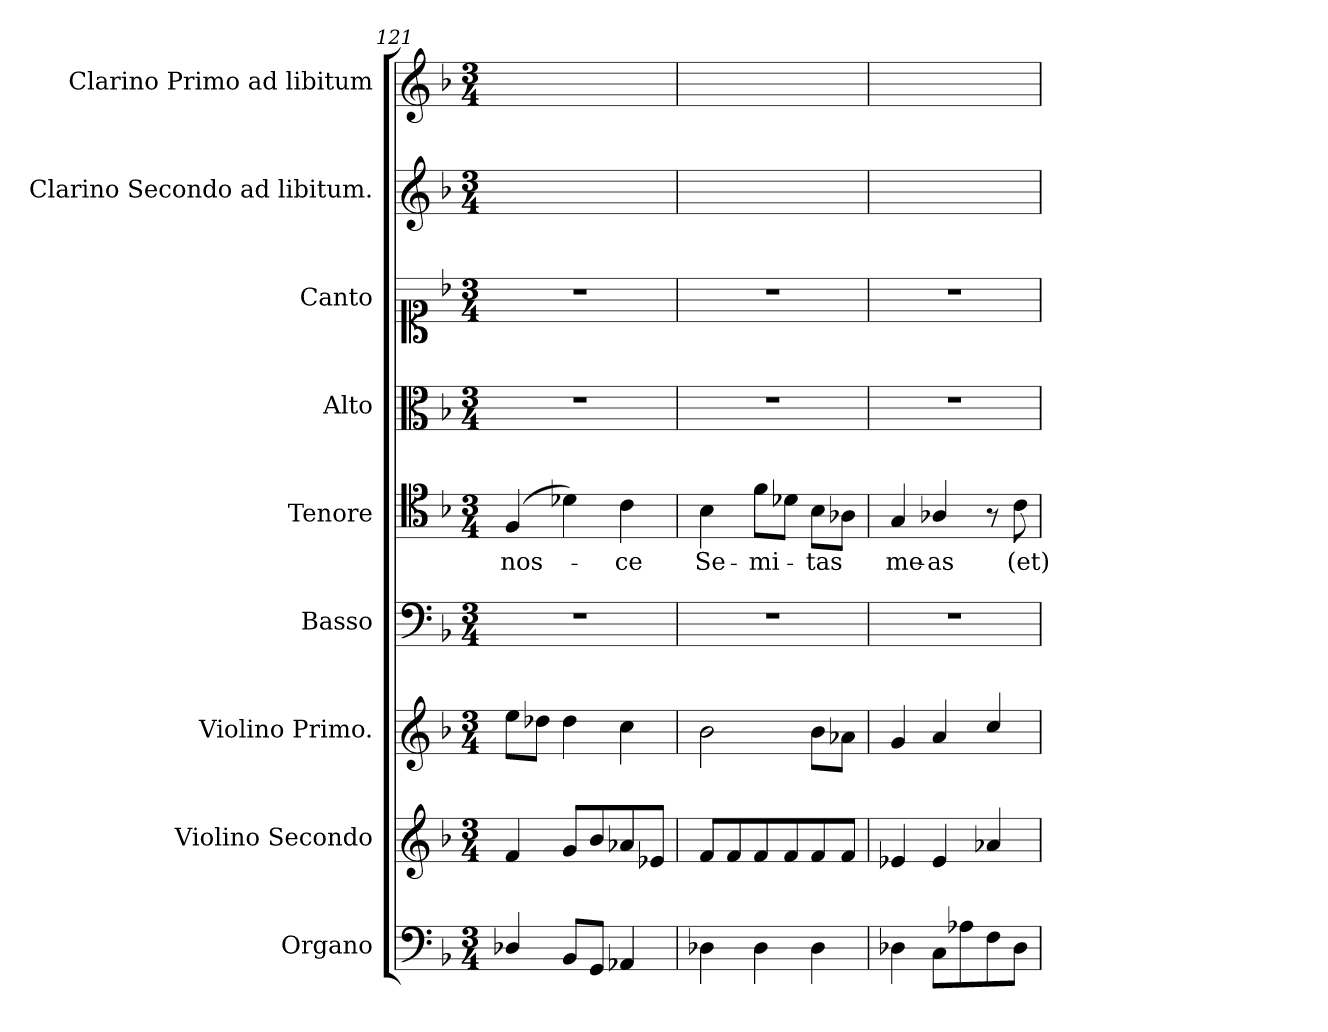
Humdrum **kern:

**kern	**kern	**kern	**kern	**kern	**text	**kern	**kern	**kern	**kern
*part9	*part8	*part7	*part6	*part5	*part5	*part4	*part3	*part2	*part1
*staff9	*staff8	*staff7	*staff6	*staff5	*staff5	*staff4	*staff3	*staff2	*staff1
*I"Organo	*I"Violino Secondo	*I"Violino Primo.	*I"Basso	*I"Tenore	*	*I"Alto	*I"Canto	*I"Clarino Secondo ad libitum.	*I"Clarino Primo ad libitum
*I'org	*	*I'vl I	*I'B	*I'T	*	*I'A	*I'C	*I'clno II	*I'clno I
*clefF4	*clefG2	*clefG2	*clefF4	*clefC4	*	*clefC3	*clefC1	*clefG2	*clefG2
*k[b-]	*k[b-]	*k[b-]	*k[b-]	*k[b-]	*	*k[b-]	*k[b-]	*k[b-]	*k[b-]
*F:	*F:	*F:	*F:	*F:	*	*F:	*F:	*F:	*F:
*M3/4	*M3/4	*M3/4	*M3/4	*M3/4	*	*M3/4	*M3/4	*M3/4	*M3/4
=121	=121	=121	=121	=121	=121	=121	=121	=121	=121
4D-X/	4f/	8ee\L	2.r	(4F/	-nos-	2.r	2.r	2.ryy	2.ryy
.	.	8dd-X\J	.	.	.	.	.	.	.
8BB-/L	8g/L	4dd-\	.	4d-X\)	.	.	.	.	.
8GG/J	8b-/	.	.	.	.	.	.	.	.
4AA-X/	8a-X/	4cc\	.	4c\	-ce	.	.	.	.
.	8e-X/J	.	.	.	.	.	.	.	.
=122	=122	=122	=122	=122	=122	=122	=122	=122	=122
4D-X\	8f/L	2b-\	2.r	4B-\	Se-	2.r	2.r	2.ryy	2.ryy
.	8f/	.	.	.	.	.	.	.	.
4D-\	8f/	.	.	8f\L	-mi-	.	.	.	.
.	8f/	.	.	8d-X\J	.	.	.	.	.
4D-\	8f/	8b-\L	.	8B-\L	-tas	.	.	.	.
.	8f/J	8a-X\J	.	8A-X\J	.	.	.	.	.
=123	=123	=123	=123	=123	=123	=123	=123	=123	=123
4D-X\	4e-X/	4g/	2.r	4G/	me-	2.r	2.r	2.ryy	2.ryy
8C\L	4e-/	4a/	.	4A-X/	-as	.	.	.	.
8A-X\	.	.	.	.	.	.	.	.	.
8F\	4a-X/	4cc/	.	8r	.	.	.	.	.
8D-\J	.	.	.	8c\	(et)	.	.	.	.
=	=	=	=	=	=	=	=	=	=
*-	*-	*-	*-	*-	*-	*-	*-	*-	*-
